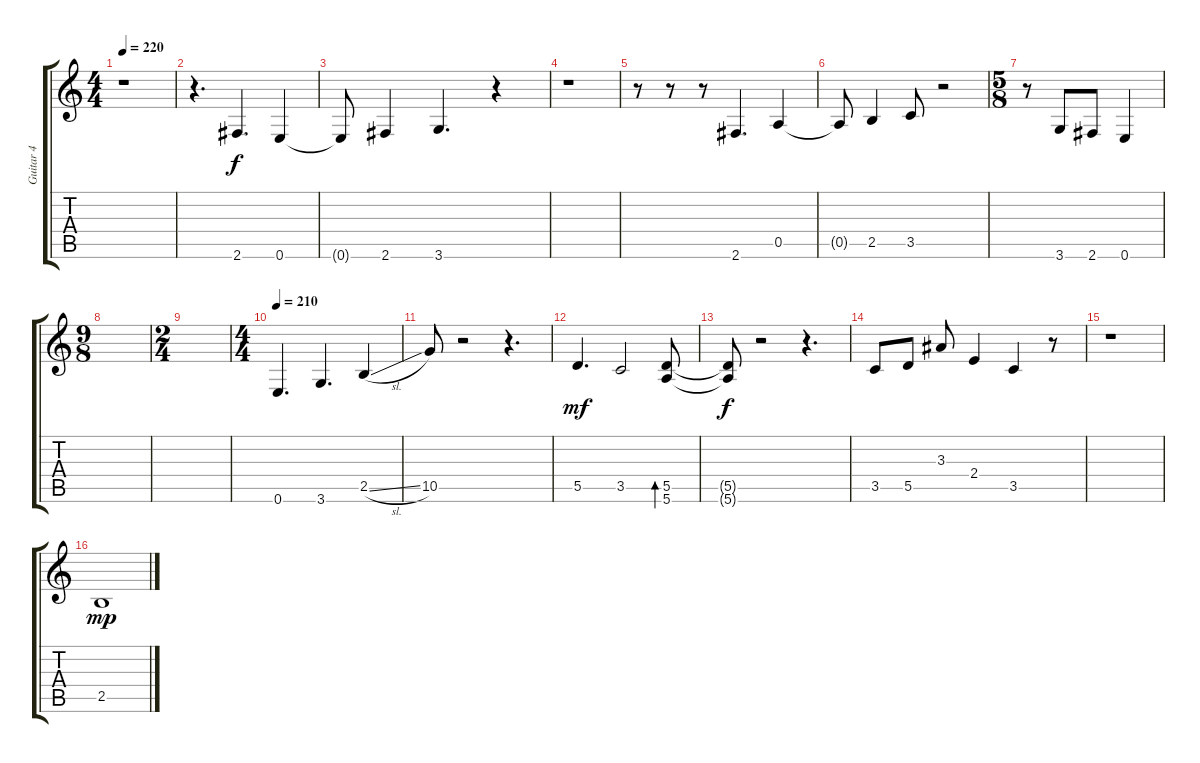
\track ("Guitar 4" "Guitar 4") {instrument acousticguitarnylon}
\staff {score tabs}
\tuning (E4 B3 G3 D3 A2 E2) {hide}
\ts (4 4)
\tempo 220
\clef g2
\ks c
r.1{dy fff} |
r.4{d} 2.6.4{d dy f} 0.6.4 |
0.6{t}.8 2.6.4 3.6.4{d} r.4 |
r.1 |
r.8 r.8 r.8 2.6.4{d} 0.5.4 |
0.5{t}.8 2.5.4 3.5.8 r.2 |
\ts (5 8)
r.8 3.6.8 2.6.8 0.6.4 |
\ts (9 8)
|
\ts (2 4)
|
\ts (4 4)
\tempo 210
0.6.4{d} 3.6.4{d} 2.5{sl}.4 |
10.5.8 r.2 r.4{d} |
5.5.4{d dy mf} 3.5.2 (5.5 5.6).8{bd 120} |
(5.5{t} 5.6{t}).8{dy f} r.2 r.4{d} |
3.5.8 5.5.8 3.3.8 2.4.4 3.5.4 r.8 |
r.1 |
2.5.1{dy mp}
